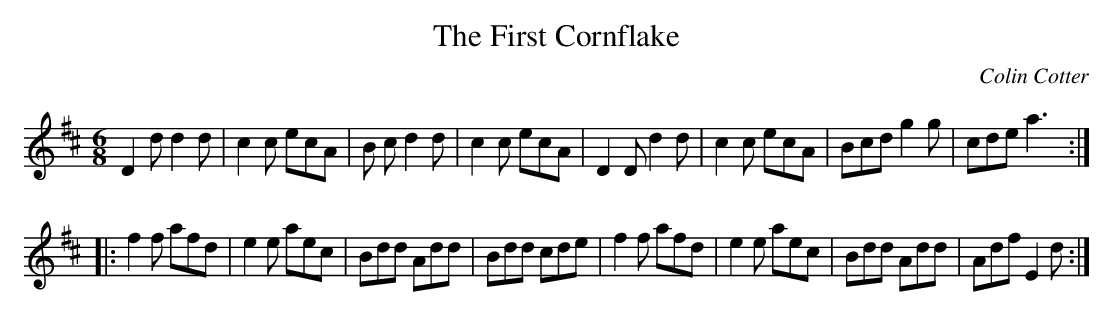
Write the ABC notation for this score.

X:1
T:The First Cornflake
C:Colin Cotter
M:6/8
K:D
D2 d d2 d|c2 c ecA|B c d2 d|c2 c ecA|D2 D d2 d|c2 c ecA|Bcd g2 g|cde a3 :|
|:f2 f afd|e2 e aec|Bdd Add|Bdd cde|f2 f afd|e2 e aec|Bdd Add|Adf E2 d :|
